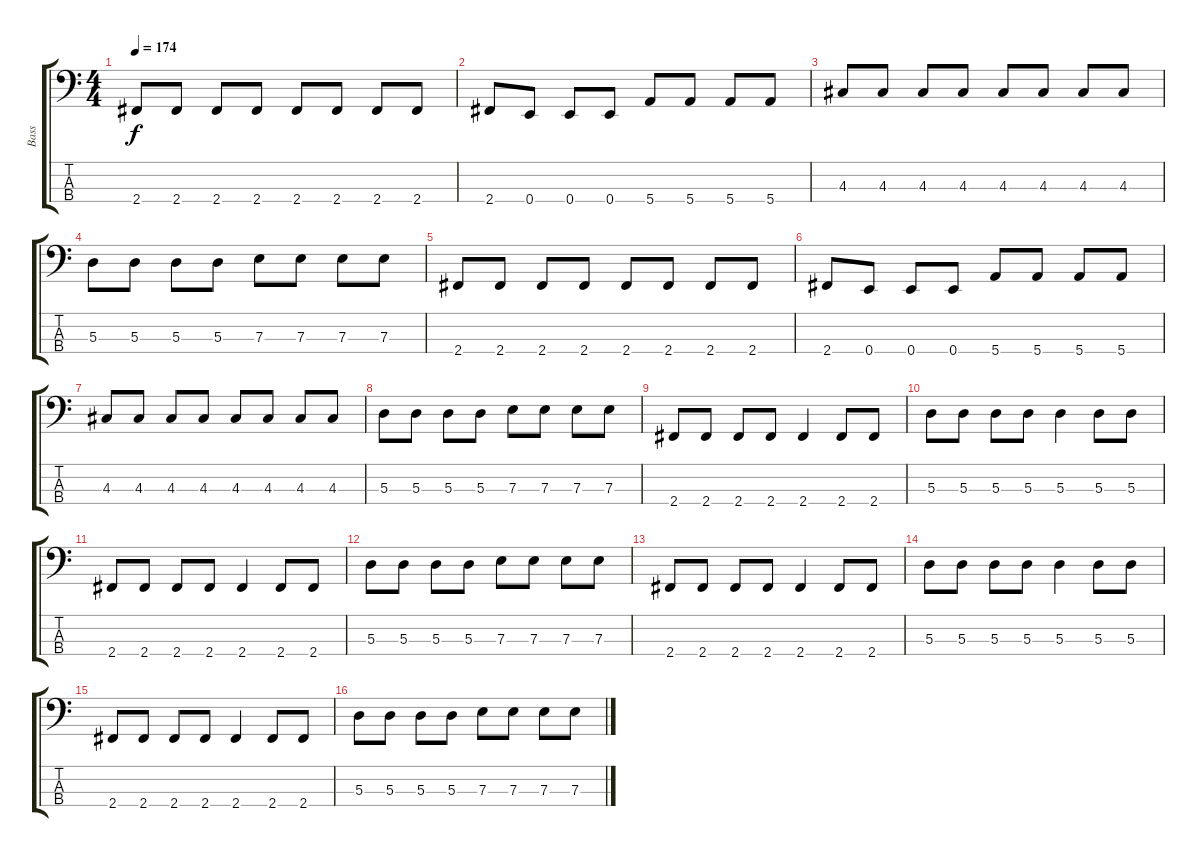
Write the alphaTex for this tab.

\track ("Bass" "Bass") {instrument electricbasspick}
\staff {score tabs}
\tuning (G2 D2 A1 E1) {hide}
\ts (4 4)
\tempo 174
\clef f4
\ks c
2.4.8{dy f} 2.4.8 2.4.8 2.4.8 2.4.8 2.4.8 2.4.8 2.4.8 |
2.4.8 0.4.8 0.4.8 0.4.8 5.4.8 5.4.8 5.4.8 5.4.8 |
4.3.8 4.3.8 4.3.8 4.3.8 4.3.8 4.3.8 4.3.8 4.3.8 |
5.3.8 5.3.8 5.3.8 5.3.8 7.3.8 7.3.8 7.3.8 7.3.8 |
2.4.8 2.4.8 2.4.8 2.4.8 2.4.8 2.4.8 2.4.8 2.4.8 |
2.4.8 0.4.8 0.4.8 0.4.8 5.4.8 5.4.8 5.4.8 5.4.8 |
4.3.8 4.3.8 4.3.8 4.3.8 4.3.8 4.3.8 4.3.8 4.3.8 |
5.3.8 5.3.8 5.3.8 5.3.8 7.3.8 7.3.8 7.3.8 7.3.8 |
2.4.8 2.4.8 2.4.8 2.4.8 2.4.4 2.4.8 2.4.8 |
5.3.8 5.3.8 5.3.8 5.3.8 5.3.4 5.3.8 5.3.8 |
2.4.8 2.4.8 2.4.8 2.4.8 2.4.4 2.4.8 2.4.8 |
5.3.8 5.3.8 5.3.8 5.3.8 7.3.8 7.3.8 7.3.8 7.3.8 |
2.4.8 2.4.8 2.4.8 2.4.8 2.4.4 2.4.8 2.4.8 |
5.3.8 5.3.8 5.3.8 5.3.8 5.3.4 5.3.8 5.3.8 |
2.4.8 2.4.8 2.4.8 2.4.8 2.4.4 2.4.8 2.4.8 |
5.3.8 5.3.8 5.3.8 5.3.8 7.3.8 7.3.8 7.3.8 7.3.8
